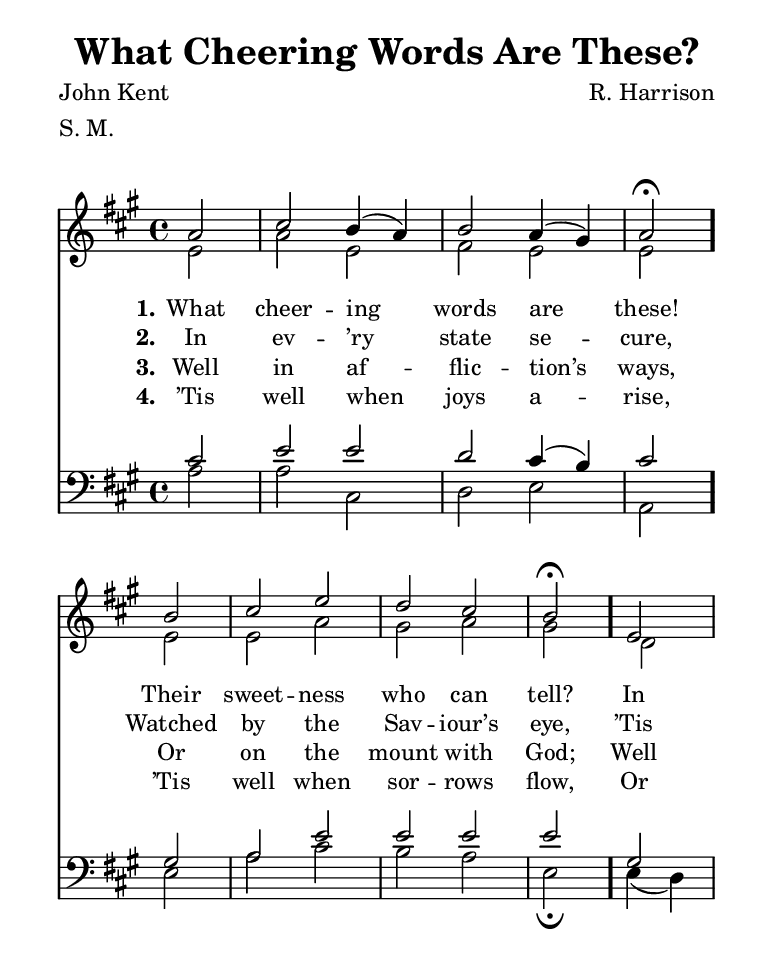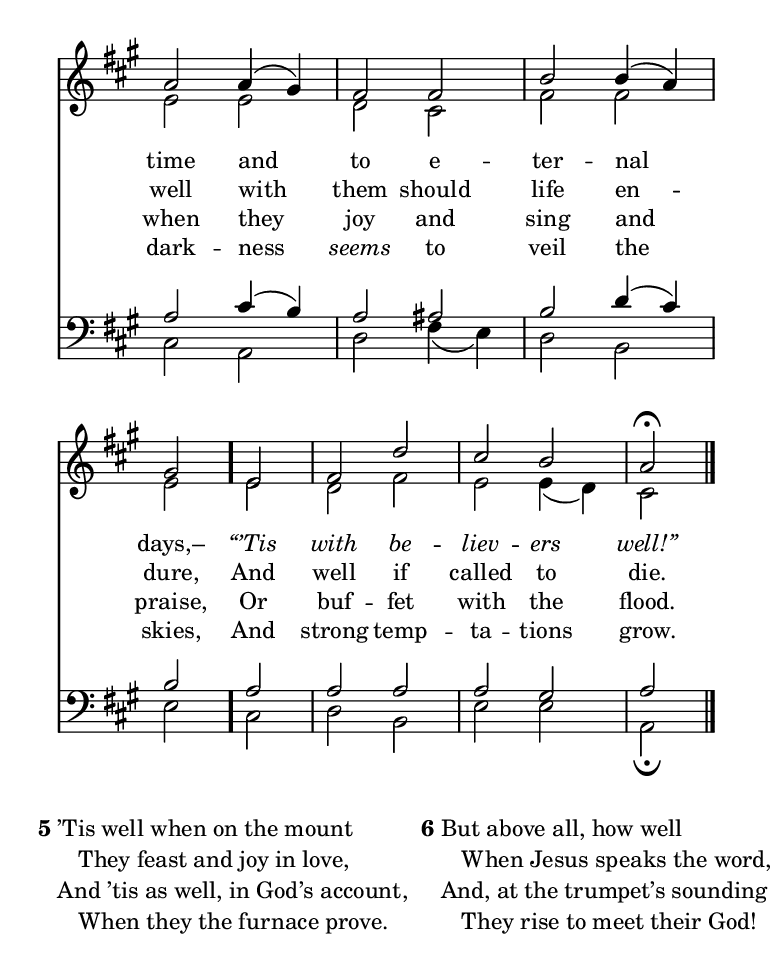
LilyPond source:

\include "common/global.ily"
\paper {
  \include "common/paper.ily"
  ragged-bottom = ##t
}

\header{
  hymnnumber = "283"
  title = "What Cheering Words Are These?"
  tunename = "Cambridge"
  meter = "S. M."
  poet = "John Kent"
  composer = "R. Harrison"
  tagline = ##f
}

ta = { \tempo 2=80 }
tb = { \tempo 2=40 }

global = {
  \include "common/overrides.ily"
  \override Staff.TimeSignature.style = #'()
  \time 4/4
  \override Score.MetronomeMark.transparent = ##t % hide all fermata changes too
  \ta
  \key a \major
  \partial 2
  \autoBeamOff
}

notesSoprano = {
\global
\relative c'' {

  a2 | cis b4( a) | b2 a4( gis) | \tb a2\fermata \ta
  b2 | cis e | d cis | \tb b\fermata \ta \eogbreak
  e,2 | a a4( gis) | fis2 fis | b b4( a) | gis2
  e2 | fis d' cis b | \tb a\fermata \ta % TODO review this fermata, not in original

  \bar "|."

}
}

notesAlto = {
\global
\relative e' {

  e2 | a e | fis e | e
  e2 | e a | gis a | gis
  d2 | e e | d cis | fis fis | e
  e2 | d fis | e e4( d) | cis2

}
}

notesTenor = {
\global
\relative a {

  cis2 | e e | d cis4( b) | cis2
  gis2 | a e' | e e | e
  gis,2 | a cis4( b) | a2 ais | b d4( cis) | b2
  a2 | a a | a gis | a

}
}

notesBass = {
\global
\relative f {

  a | a cis, | d e | a,
  e'2 | a cis | b a | e\fermata
  e4( d) | cis2 a | d fis4( e) | d2 b | e
  cis2 | d b | e e | a,\fermata

}
}

wordsA = \lyricmode {
\set stanza = "1."

What cheer -- ing words are these! \bar "." % TODO contrast `!` with `?` in title
Their sweet -- ness who can tell? \bar "."
In time and to e -- ter -- nal days,– \bar "."
\italicsOn “’Tis with be -- liev -- ers well!” \italicsOff \bar "."

}

wordsB = \lyricmode {
\set stanza = "2."

In ev -- ’ry state se -- cure,
Watched by the Sav -- iour’s eye,
’Tis well with them should life en -- dure,
And well if called to die.

}

wordsC = \lyricmode {
\set stanza = "3."

Well in af -- flic -- tion’s ways,
Or on the mount with God;
Well when they joy and sing and praise,
Or buf -- fet with the flood.

}

wordsD = \lyricmode {
\set stanza = "4."

’Tis well when joys a -- rise,
’Tis well when sor -- rows flow,
Or dark -- ness \italicsOn seems \italicsOff to veil the skies,
And strong temp -- ta -- tions grow.

}

wordsE = \markuplist {

\line { ’Tis well when on the mount }
\line { { \hspace #2 } They feast and joy in love, }
\line { And ’tis as well, in God’s account, }
\line { { \hspace #2 } When they the furnace prove. }

}

wordsF = \markuplist {

\line { But above all, how well }
\line { { \hspace #2 } When Jesus speaks the word, }
\line { And, at the trumpet’s sounding swell, }
\line { { \hspace #2 } They rise to meet their God! }

}

\score {
  \context ChoirStaff <<
    \context Staff = upper <<
      \set ChoirStaff.systemStartDelimiter = #'SystemStartBar
      \context Voice  = sopranos { \voiceOne << \notesSoprano >> }
      \context Voice  = altos { \voiceTwo << \notesAlto >> }
      \context Lyrics = one   \lyricsto sopranos \wordsA
      \context Lyrics = two   \lyricsto sopranos \wordsB
      \context Lyrics = three \lyricsto sopranos \wordsC
      \context Lyrics = four  \lyricsto sopranos \wordsD
    >>
    \context Staff = men <<
      \clef bass
      \context Voice  = tenors { \voiceOne << \notesTenor >> }
      \context Voice  = basses { \voiceTwo << \notesBass >> }
    >>
  >>
  \layout {
    \include "common/layout.ily"
  }
  \midi{
    \include "common/midi.ily"
  }
}

\noPageBreak

\markup { \fill-line {
  \hspace #0.1
  \line{ \bold 5 \column { \wordsE } }
  \hspace #0.1
  \line{ \bold 6 \column { \wordsF } }
  \hspace #0.1
} }

\version "2.18.2"  % necessary for upgrading to future LilyPond versions.

% vi:set et ts=2 sw=2 ai nocindent syntax=lilypond:
